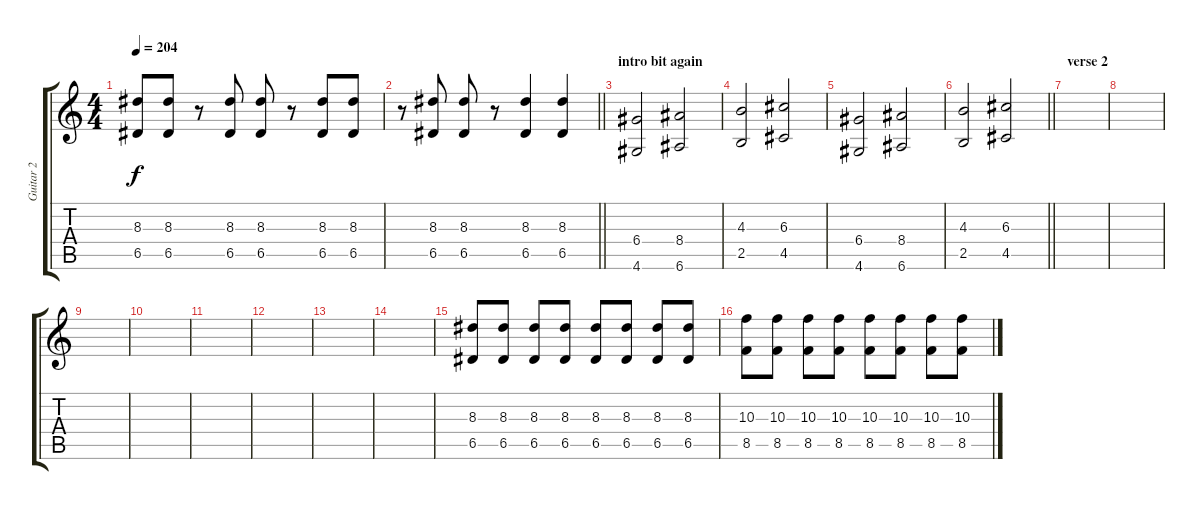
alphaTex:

\track ("Guitar 2" "Guitar 2") {instrument distortionguitar}
\staff {score tabs}
\tuning (E4 B3 G3 D3 A2 E2) {hide}
\ts (4 4)
\tempo 204
\clef g2
\ks c
(8.3 6.5).8{dy f} (8.3 6.5).8 r.8 (8.3 6.5).8 (8.3 6.5).8 r.8 (8.3 6.5).8 (8.3 6.5).8 |
\barLineRight lightlight
r.8 (8.3 6.5).8 (8.3 6.5).8 r.8 (8.3 6.5).4 (8.3 6.5).4 |
\section ("" "intro bit again")
(6.4 4.6).2 (8.4 6.6).2 |
(4.3 2.5).2 (6.3 4.5).2 |
(6.4 4.6).2 (8.4 6.6).2 |
\barLineRight lightlight
(4.3 2.5).2 (6.3 4.5).2 |
\section ("" "verse 2")
|
|
|
|
|
|
|
|
(8.3 6.5).8 (8.3 6.5).8 (8.3 6.5).8 (8.3 6.5).8 (8.3 6.5).8 (8.3 6.5).8 (8.3 6.5).8 (8.3 6.5).8 |
(10.3 8.5).8 (10.3 8.5).8 (10.3 8.5).8 (10.3 8.5).8 (10.3 8.5).8 (10.3 8.5).8 (10.3 8.5).8 (10.3 8.5).8
